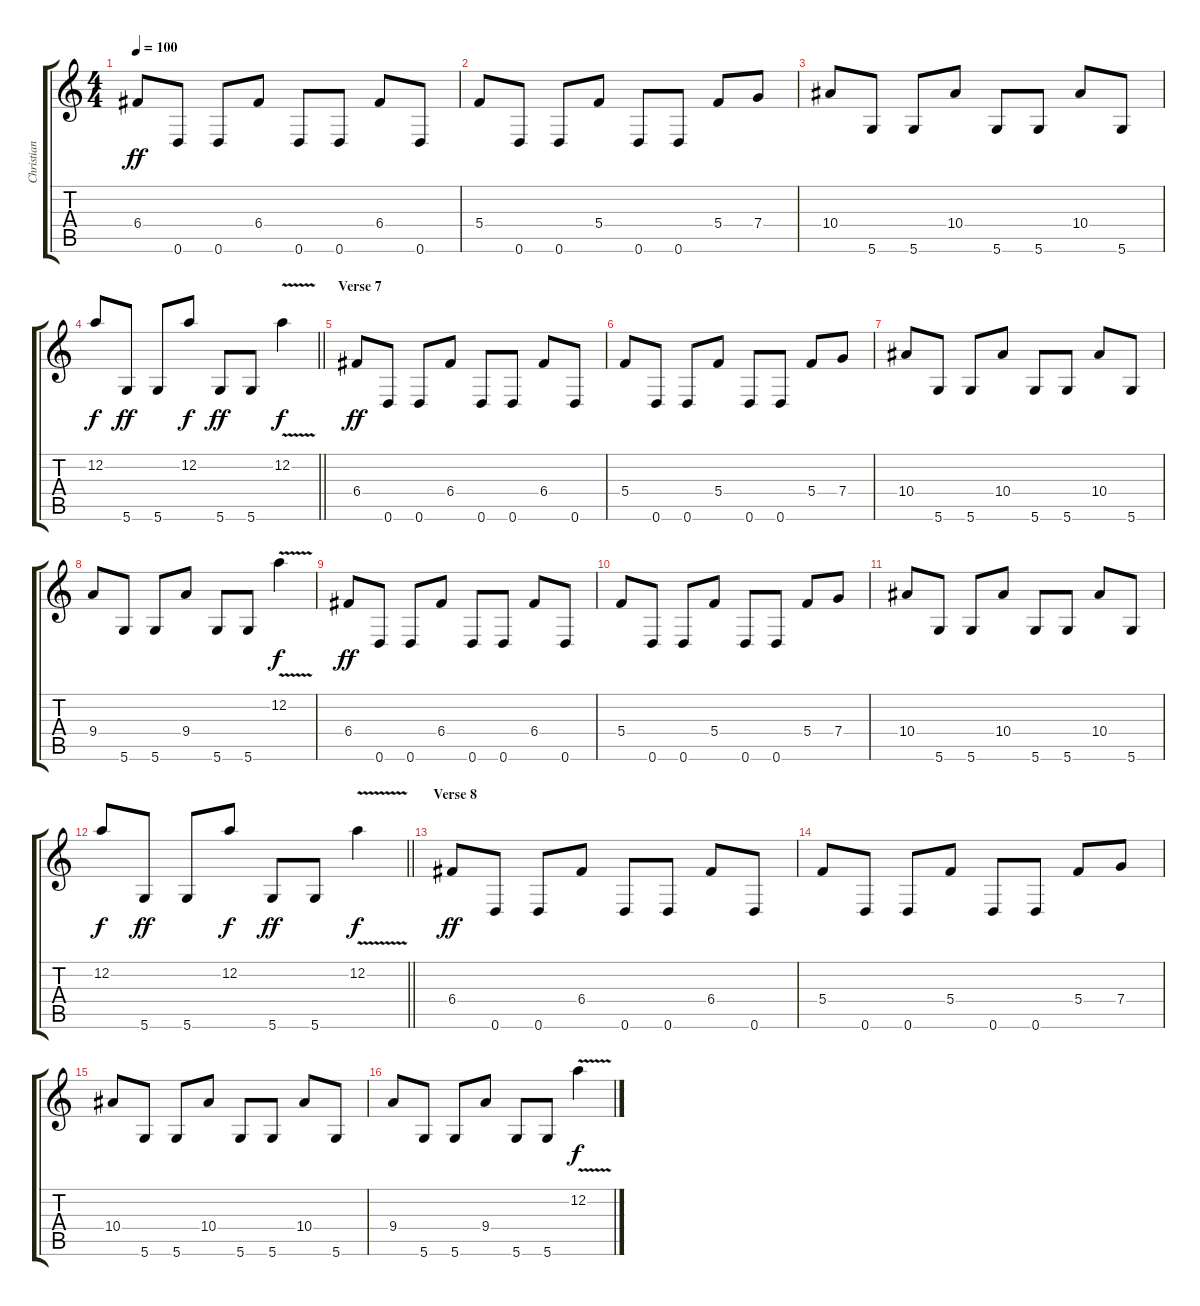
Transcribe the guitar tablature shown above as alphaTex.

\track ("Christian Andreu - LEAD GUITAR" "Christian ") {instrument overdrivenguitar}
\staff {score tabs}
\tuning (D4 A3 F3 C3 G2 D2) {hide}
\ts (4 4)
\tempo 100
\clef g2
\ks c
6.4.8{dy ff} 0.6.8 0.6.8 6.4.8 0.6.8 0.6.8 6.4.8 0.6.8 |
5.4.8 0.6.8 0.6.8 5.4.8 0.6.8 0.6.8 5.4.8 7.4.8 |
10.4.8 5.6.8 5.6.8 10.4.8 5.6.8 5.6.8 10.4.8 5.6.8 |
\barLineRight lightlight
12.2.8{dy f} 5.6.8{dy ff} 5.6.8 12.2.8{dy f} 5.6.8{dy ff} 5.6.8 12.2{v}.4{dy f} |
\section ("" "Verse 7")
6.4.8{dy ff} 0.6.8 0.6.8 6.4.8 0.6.8 0.6.8 6.4.8 0.6.8 |
5.4.8 0.6.8 0.6.8 5.4.8 0.6.8 0.6.8 5.4.8 7.4.8 |
10.4.8 5.6.8 5.6.8 10.4.8 5.6.8 5.6.8 10.4.8 5.6.8 |
9.4.8 5.6.8 5.6.8 9.4.8 5.6.8 5.6.8 12.2{v}.4{dy f} |
6.4.8{dy ff} 0.6.8 0.6.8 6.4.8 0.6.8 0.6.8 6.4.8 0.6.8 |
5.4.8 0.6.8 0.6.8 5.4.8 0.6.8 0.6.8 5.4.8 7.4.8 |
10.4.8 5.6.8 5.6.8 10.4.8 5.6.8 5.6.8 10.4.8 5.6.8 |
\barLineRight lightlight
12.2.8{dy f} 5.6.8{dy ff} 5.6.8 12.2.8{dy f} 5.6.8{dy ff} 5.6.8 12.2{v}.4{dy f} |
\section ("" "Verse 8")
6.4.8{dy ff} 0.6.8 0.6.8 6.4.8 0.6.8 0.6.8 6.4.8 0.6.8 |
5.4.8 0.6.8 0.6.8 5.4.8 0.6.8 0.6.8 5.4.8 7.4.8 |
10.4.8 5.6.8 5.6.8 10.4.8 5.6.8 5.6.8 10.4.8 5.6.8 |
9.4.8 5.6.8 5.6.8 9.4.8 5.6.8 5.6.8 12.2{v}.4{dy f}
